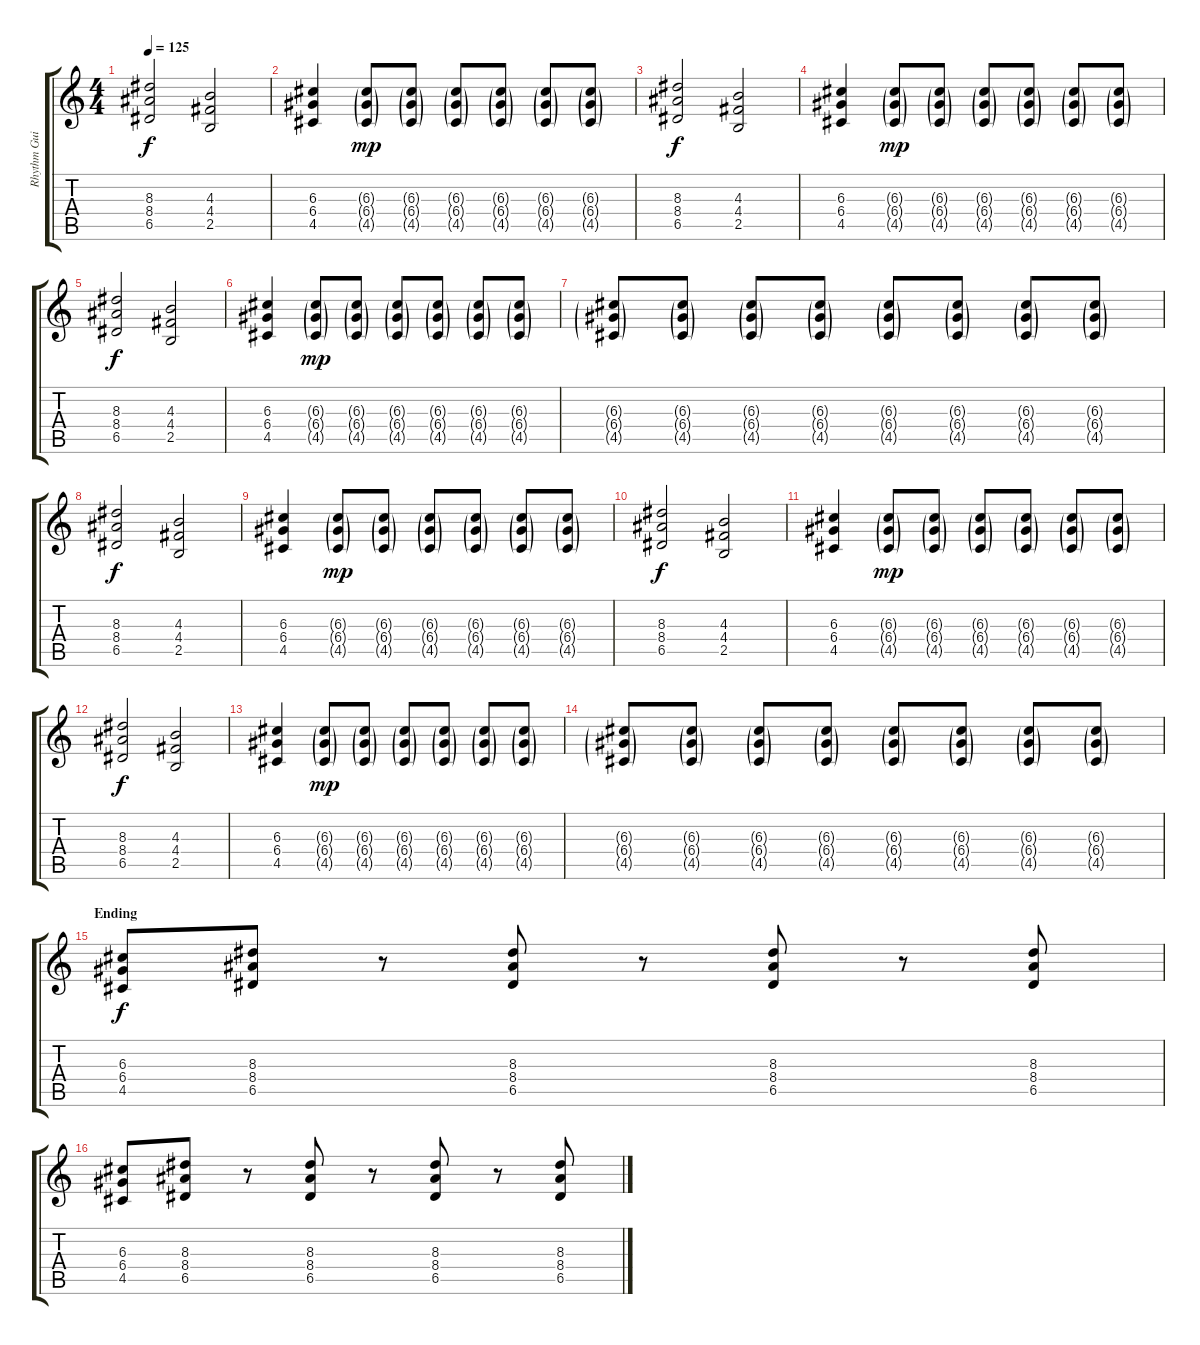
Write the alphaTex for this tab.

\track ("Rhythm Guitar" "Rhythm Gui") {instrument distortionguitar}
\staff {score tabs}
\tuning (E4 B3 G3 D3 A2 E2) {hide}
\ts (4 4)
\tempo 125
\clef g2
\ks c
(8.3 8.4 6.5).2{dy f} (4.3 4.4 2.5).2 |
(6.3 6.4 4.5).4 (6.3{g} 6.4{g} 4.5{g}).8{dy mp} (6.3{g} 6.4{g} 4.5{g}).8 (6.3{g} 6.4{g} 4.5{g}).8 (6.3{g} 6.4{g} 4.5{g}).8 (6.3{g} 6.4{g} 4.5{g}).8 (6.3{g} 6.4{g} 4.5{g}).8 |
(8.3 8.4 6.5).2{dy f} (4.3 4.4 2.5).2 |
(6.3 6.4 4.5).4 (6.3{g} 6.4{g} 4.5{g}).8{dy mp} (6.3{g} 6.4{g} 4.5{g}).8 (6.3{g} 6.4{g} 4.5{g}).8 (6.3{g} 6.4{g} 4.5{g}).8 (6.3{g} 6.4{g} 4.5{g}).8 (6.3{g} 6.4{g} 4.5{g}).8 |
(8.3 8.4 6.5).2{dy f} (4.3 4.4 2.5).2 |
(6.3 6.4 4.5).4 (6.3{g} 6.4{g} 4.5{g}).8{dy mp} (6.3{g} 6.4{g} 4.5{g}).8 (6.3{g} 6.4{g} 4.5{g}).8 (6.3{g} 6.4{g} 4.5{g}).8 (6.3{g} 6.4{g} 4.5{g}).8 (6.3{g} 6.4{g} 4.5{g}).8 |
(6.3{g} 6.4{g} 4.5{g}).8 (6.3{g} 6.4{g} 4.5{g}).8 (6.3{g} 6.4{g} 4.5{g}).8 (6.3{g} 6.4{g} 4.5{g}).8 (6.3{g} 6.4{g} 4.5{g}).8 (6.3{g} 6.4{g} 4.5{g}).8 (6.3{g} 6.4{g} 4.5{g}).8 (6.3{g} 6.4{g} 4.5{g}).8 |
(8.3 8.4 6.5).2{dy f} (4.3 4.4 2.5).2 |
(6.3 6.4 4.5).4 (6.3{g} 6.4{g} 4.5{g}).8{dy mp} (6.3{g} 6.4{g} 4.5{g}).8 (6.3{g} 6.4{g} 4.5{g}).8 (6.3{g} 6.4{g} 4.5{g}).8 (6.3{g} 6.4{g} 4.5{g}).8 (6.3{g} 6.4{g} 4.5{g}).8 |
(8.3 8.4 6.5).2{dy f} (4.3 4.4 2.5).2 |
(6.3 6.4 4.5).4 (6.3{g} 6.4{g} 4.5{g}).8{dy mp} (6.3{g} 6.4{g} 4.5{g}).8 (6.3{g} 6.4{g} 4.5{g}).8 (6.3{g} 6.4{g} 4.5{g}).8 (6.3{g} 6.4{g} 4.5{g}).8 (6.3{g} 6.4{g} 4.5{g}).8 |
(8.3 8.4 6.5).2{dy f} (4.3 4.4 2.5).2 |
(6.3 6.4 4.5).4 (6.3{g} 6.4{g} 4.5{g}).8{dy mp} (6.3{g} 6.4{g} 4.5{g}).8 (6.3{g} 6.4{g} 4.5{g}).8 (6.3{g} 6.4{g} 4.5{g}).8 (6.3{g} 6.4{g} 4.5{g}).8 (6.3{g} 6.4{g} 4.5{g}).8 |
(6.3{g} 6.4{g} 4.5{g}).8 (6.3{g} 6.4{g} 4.5{g}).8 (6.3{g} 6.4{g} 4.5{g}).8 (6.3{g} 6.4{g} 4.5{g}).8 (6.3{g} 6.4{g} 4.5{g}).8 (6.3{g} 6.4{g} 4.5{g}).8 (6.3{g} 6.4{g} 4.5{g}).8 (6.3{g} 6.4{g} 4.5{g}).8 |
\section ("" "Ending")
(6.3 6.4 4.5).8{dy f} (8.3 8.4 6.5).8 r.8 (8.3 8.4 6.5).8 r.8 (8.3 8.4 6.5).8 r.8 (8.3 8.4 6.5).8 |
(6.3 6.4 4.5).8 (8.3 8.4 6.5).8 r.8 (8.3 8.4 6.5).8 r.8 (8.3 8.4 6.5).8 r.8 (8.3 8.4 6.5).8
